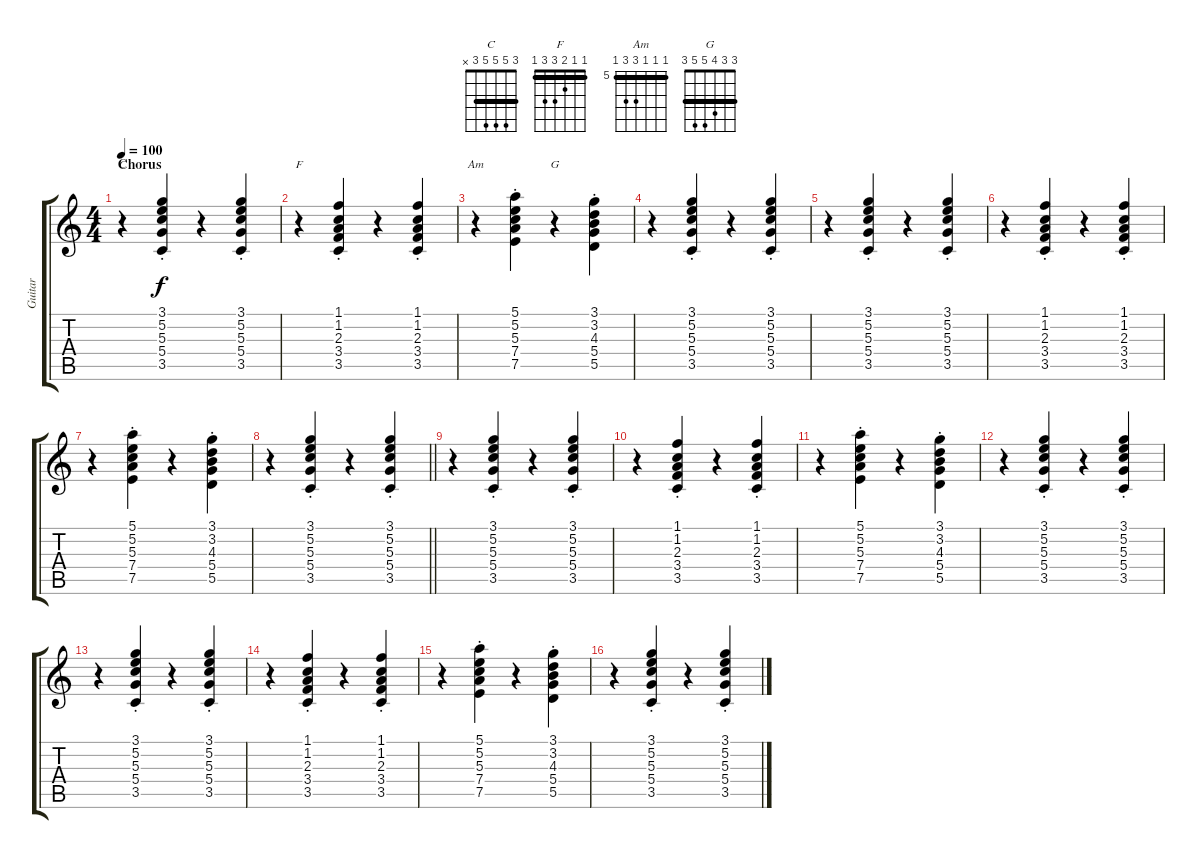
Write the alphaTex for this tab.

\track ("Guitar" "Guitar") {instrument acousticguitarsteel}
\staff {score tabs}
\tuning (E4 B3 G3 D3 A2 E2) {hide}
\chord ("C" 3 5 5 5 3 x) {barre 3}
\chord ("F" 1 1 2 3 3 1) {barre 1}
\chord ("Am" 5 5 5 7 7 5) {firstfret 5 barre 5}
\chord ("G" 3 3 4 5 5 3) {barre 3}
\ts (4 4)
\section ("" "Chorus")
\tempo 100
\clef g2
\ks c
r.4{ch "C" dy f} (3.1{st} 5.2{st} 5.3{st} 5.4{st} 3.5{st}).4 r.4 (3.1{st} 5.2{st} 5.3{st} 5.4{st} 3.5{st}).4 |
r.4{ch "F"} (1.1{st} 1.2{st} 2.3{st} 3.4{st} 3.5{st}).4 r.4 (1.1{st} 1.2{st} 2.3{st} 3.4{st} 3.5{st}).4 |
r.4{ch "Am"} (5.1{st} 5.2{st} 5.3{st} 7.4{st} 7.5{st}).4 r.4{ch "G"} (3.1{st} 3.2{st} 4.3{st} 5.4{st} 5.5{st}).4 |
r.4 (3.1{st} 5.2{st} 5.3{st} 5.4{st} 3.5{st}).4 r.4 (3.1{st} 5.2{st} 5.3{st} 5.4{st} 3.5{st}).4 |
r.4 (3.1{st} 5.2{st} 5.3{st} 5.4{st} 3.5{st}).4 r.4 (3.1{st} 5.2{st} 5.3{st} 5.4{st} 3.5{st}).4 |
r.4 (1.1{st} 1.2{st} 2.3{st} 3.4{st} 3.5{st}).4 r.4 (1.1{st} 1.2{st} 2.3{st} 3.4{st} 3.5{st}).4 |
r.4 (5.1{st} 5.2{st} 5.3{st} 7.4{st} 7.5{st}).4 r.4 (3.1{st} 3.2{st} 4.3{st} 5.4{st} 5.5{st}).4 |
\barLineRight lightlight
r.4 (3.1{st} 5.2{st} 5.3{st} 5.4{st} 3.5{st}).4 r.4 (3.1{st} 5.2{st} 5.3{st} 5.4{st} 3.5{st}).4 |
r.4 (3.1{st} 5.2{st} 5.3{st} 5.4{st} 3.5{st}).4 r.4 (3.1{st} 5.2{st} 5.3{st} 5.4{st} 3.5{st}).4 |
r.4 (1.1{st} 1.2{st} 2.3{st} 3.4{st} 3.5{st}).4 r.4 (1.1{st} 1.2{st} 2.3{st} 3.4{st} 3.5{st}).4 |
r.4 (5.1{st} 5.2{st} 5.3{st} 7.4{st} 7.5{st}).4 r.4 (3.1{st} 3.2{st} 4.3{st} 5.4{st} 5.5{st}).4 |
r.4 (3.1{st} 5.2{st} 5.3{st} 5.4{st} 3.5{st}).4 r.4 (3.1{st} 5.2{st} 5.3{st} 5.4{st} 3.5{st}).4 |
r.4 (3.1{st} 5.2{st} 5.3{st} 5.4{st} 3.5{st}).4 r.4 (3.1{st} 5.2{st} 5.3{st} 5.4{st} 3.5{st}).4 |
r.4 (1.1{st} 1.2{st} 2.3{st} 3.4{st} 3.5{st}).4 r.4 (1.1{st} 1.2{st} 2.3{st} 3.4{st} 3.5{st}).4 |
r.4 (5.1{st} 5.2{st} 5.3{st} 7.4{st} 7.5{st}).4 r.4 (3.1{st} 3.2{st} 4.3{st} 5.4{st} 5.5{st}).4 |
r.4 (3.1{st} 5.2{st} 5.3{st} 5.4{st} 3.5{st}).4 r.4 (3.1{st} 5.2{st} 5.3{st} 5.4{st} 3.5{st}).4
